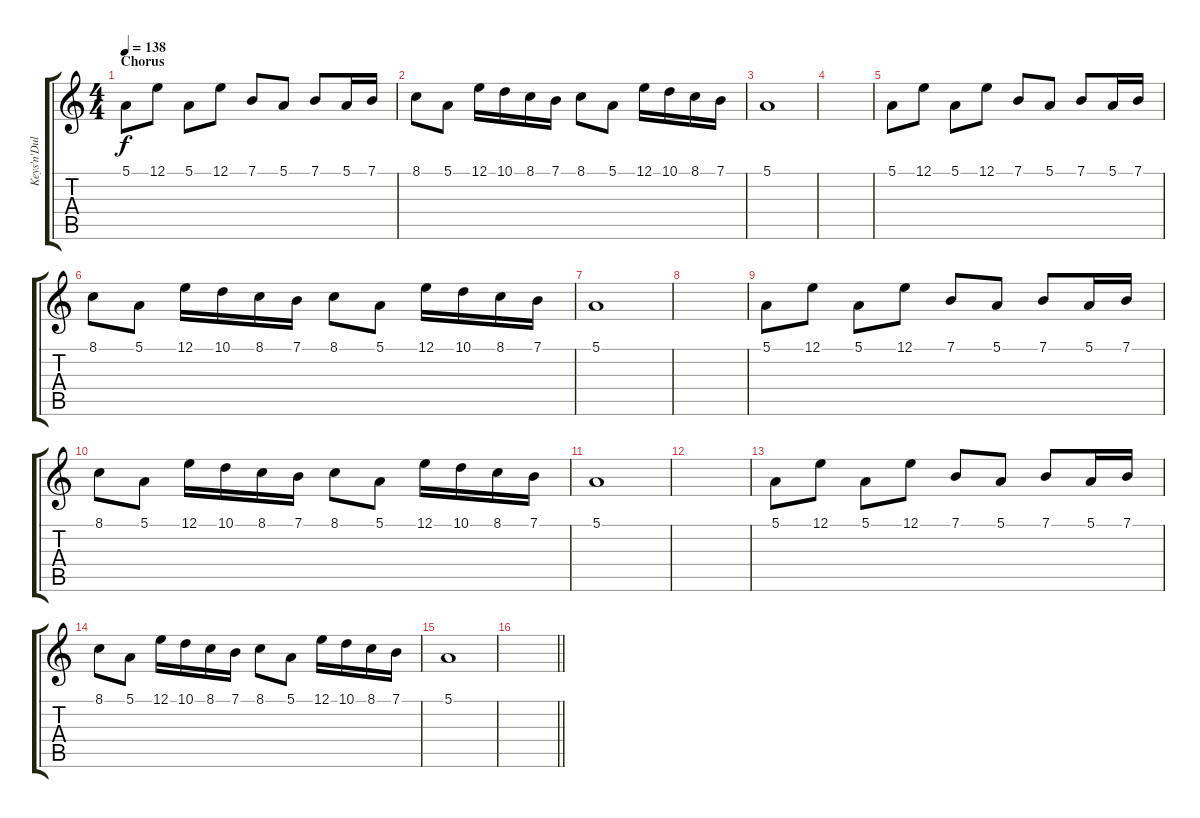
\track ("Keys'n'Dulcimer" "Keys'n'Dul") {instrument stringensemble1}
\staff {score tabs}
\tuning (E4 B3 G3 D3 A2 E2) {hide}
\ts (4 4)
\section ("" "Chorus")
\tempo 138
\clef g2
\ks c
5.1.8{dy f instrument acousticgrandpiano} 12.1.8 5.1.8 12.1.8 7.1.8 5.1.8 7.1.8 5.1.16 7.1.16 |
8.1.8 5.1.8 12.1.16 10.1.16 8.1.16 7.1.16 8.1.8 5.1.8 12.1.16 10.1.16 8.1.16 7.1.16 |
5.1.1 |
|
5.1.8 12.1.8 5.1.8 12.1.8 7.1.8 5.1.8 7.1.8 5.1.16 7.1.16 |
8.1.8 5.1.8 12.1.16 10.1.16 8.1.16 7.1.16 8.1.8 5.1.8 12.1.16 10.1.16 8.1.16 7.1.16 |
5.1.1 |
|
5.1.8 12.1.8 5.1.8 12.1.8 7.1.8 5.1.8 7.1.8 5.1.16 7.1.16 |
8.1.8 5.1.8 12.1.16 10.1.16 8.1.16 7.1.16 8.1.8 5.1.8 12.1.16 10.1.16 8.1.16 7.1.16 |
5.1.1 |
|
5.1.8 12.1.8 5.1.8 12.1.8 7.1.8 5.1.8 7.1.8 5.1.16 7.1.16 |
8.1.8 5.1.8 12.1.16 10.1.16 8.1.16 7.1.16 8.1.8 5.1.8 12.1.16 10.1.16 8.1.16 7.1.16 |
5.1.1 |
\barLineRight lightlight
